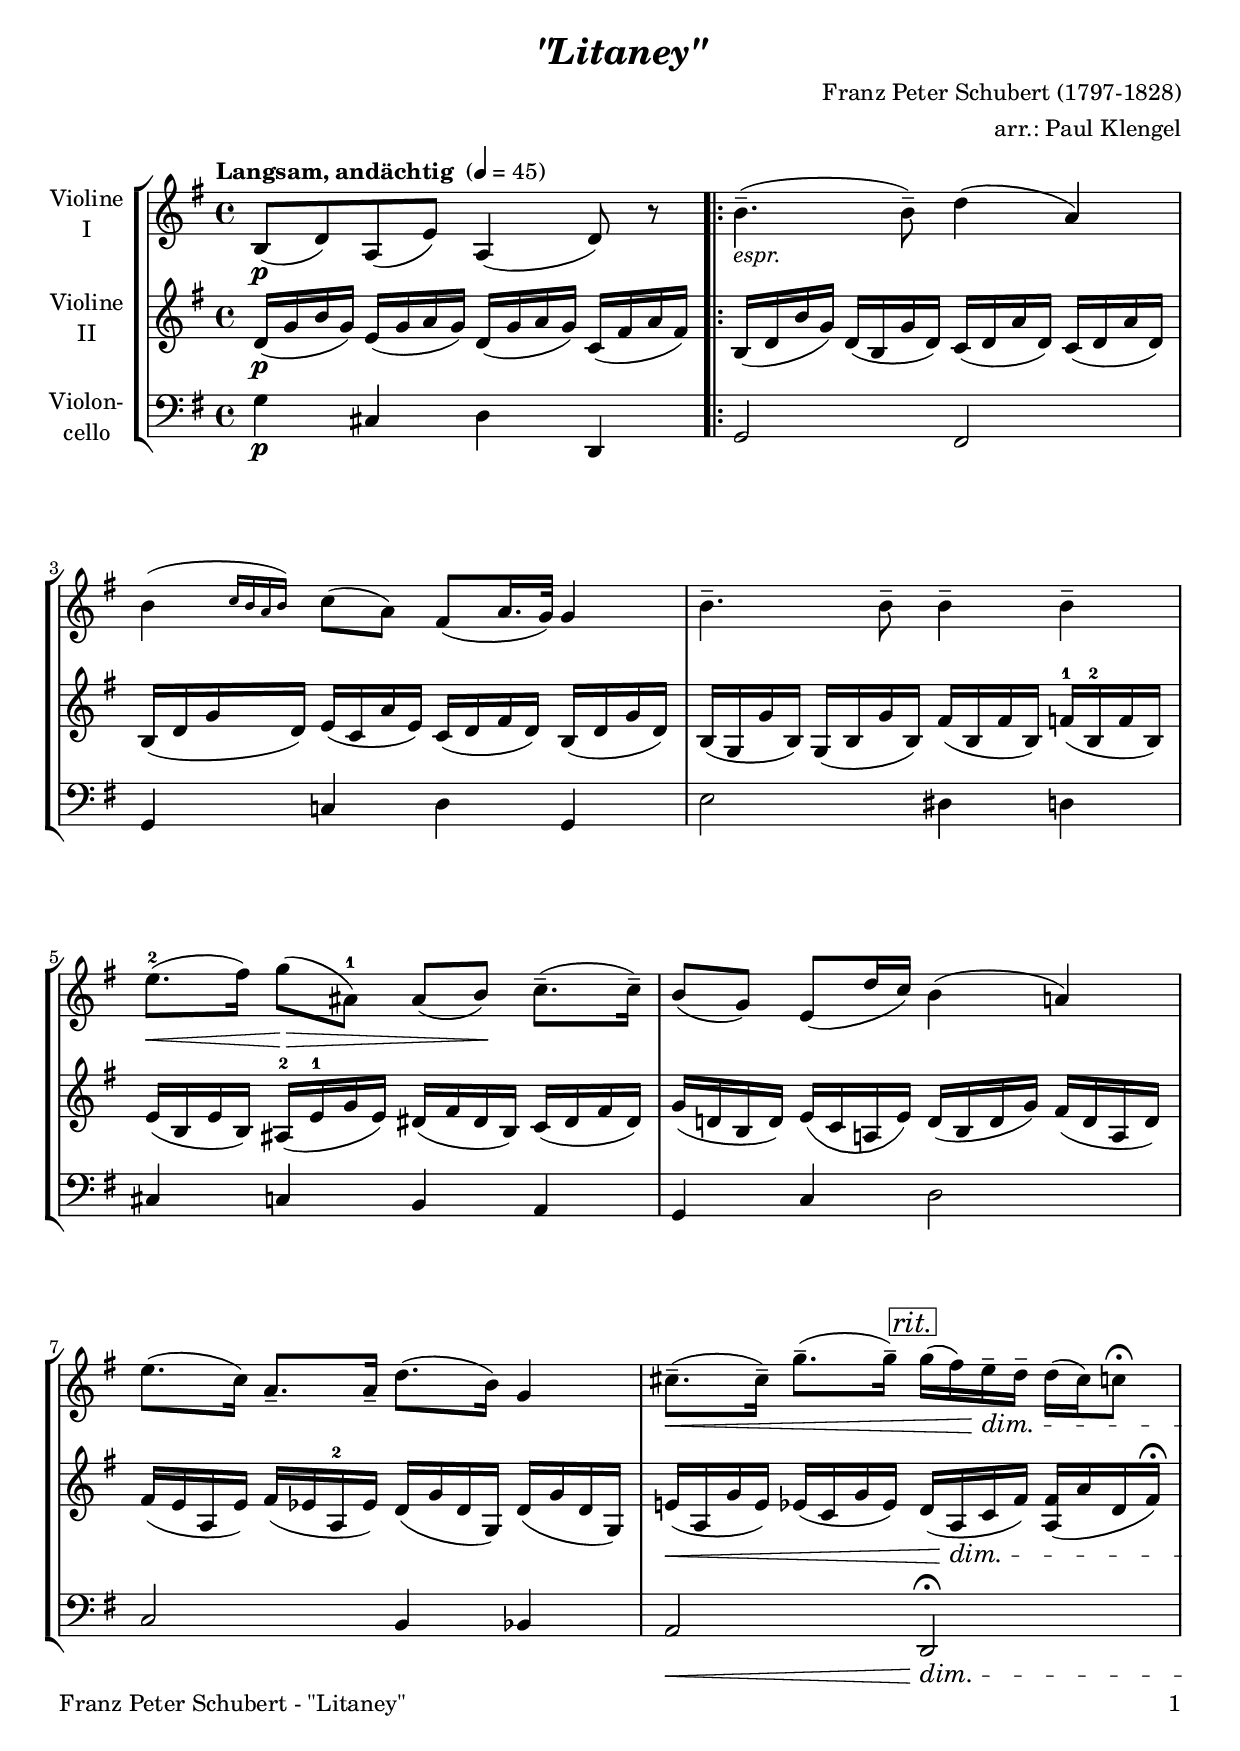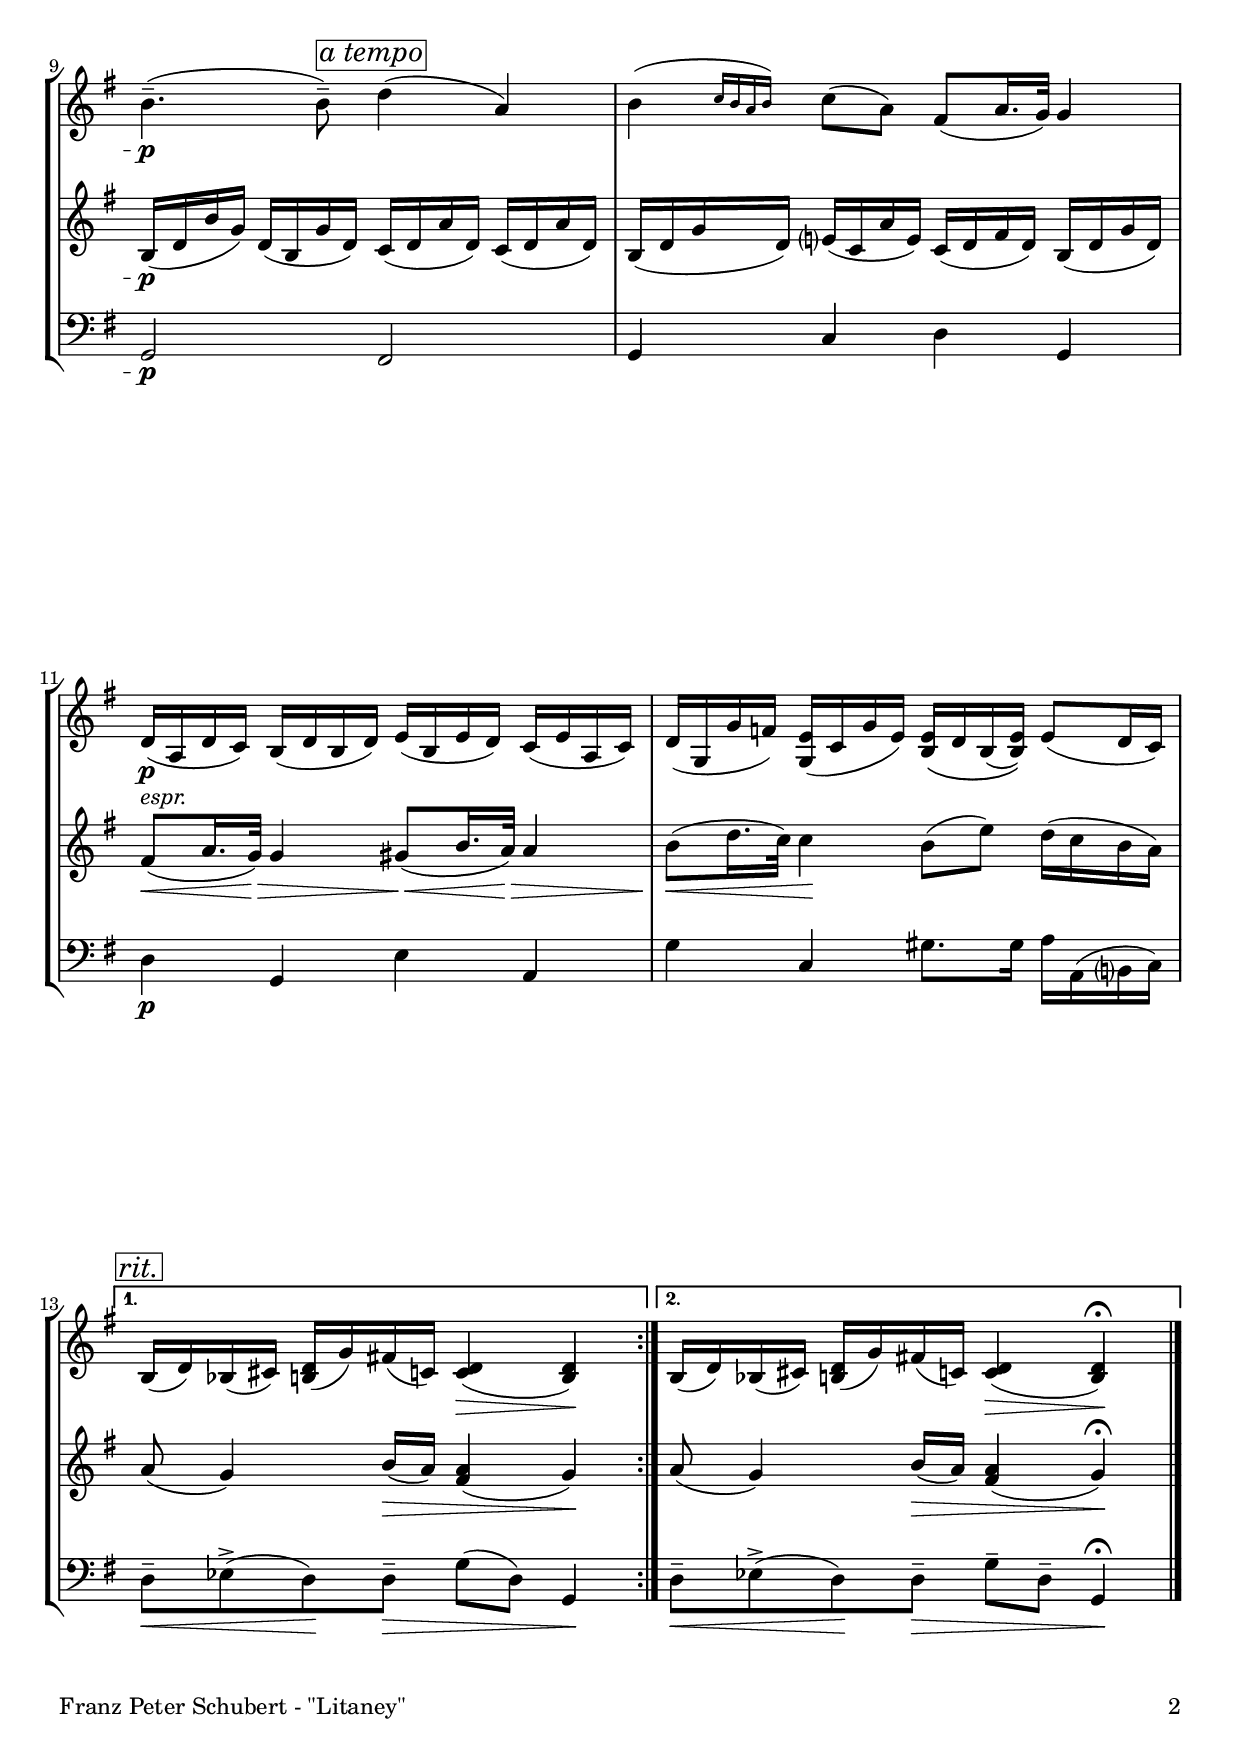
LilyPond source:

\version "2.24.4"
\include "deutsch.ly"
  
#(set-global-staff-size 20)

\header {
  title     = \markup \bold \italic "\"Litaney\""
  composer  = "Franz Peter Schubert (1797-1828)"
  arranger  = "arr.: Paul Klengel"
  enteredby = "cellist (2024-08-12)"
%  piece     = ""
}

voiceconsts = {
  \key g \major
  \time 4/4
  \clef "treble"
%  \numericTimeSignature
  \compressEmptyMeasures
% Set default beaming for all staves
%  \set Timing.beamExceptions = #'()
%  \set Timing.baseMoment     = #(ly:make-moment 1 4)
%  \set Timing.beatStructure  = #'(1 1 1)
  \tempo "Langsam, andächtig " 4=45
}

mivl = "violin"
miva = "viola"
mipz = "pizzicato strings"
mivc = "cello"

atem = \mark \markup \box \italic "a tempo"
espr = \markup \italic "espr."
rit  = \mark \markup \box \italic "rit."

va = \relative c' {
  \voiceconsts

  h8(\p d) a( e') a,4( d8) r
  \repeat volta 2 {
    h'4.(--_\espr h8)-- d4( a)
    \afterGrace h( { c16[ h a h]) } c8( a) fis( a16. g32) g4
    h4.-- h8-- h4-- h--

    e8.(-2\< fis16) g8(\!\> ais,)-1 ais( h)\! c8.(-- c16)--
    h8( g) e( d'16 c) h4( a!)
    e'8.( c16) a8.-- a16-- d8.( h16) g4
    cis8.(--\< cis16)-- g'8.(-- g16)-- \rit g( fis) e--\dim d-- d( cis) c8\fermata

    h4.(--\p h8)-- \atem d4( a)
    \afterGrace h( { c16[ h a h]) } c8( a) fis( a16. g32) g4
    d16(\p a d c) h( d h d) e( h e d) c( e a, c)

    d( g, g' f) <g, e'>( c g' e) <h e>\( d h( <h e>)\) e8( d16 c) \rit
  }
  \alternative {
    { h( d) b( cis) <h d>( g') fis!( c) <c d>4(\> <h d>)\! }
    { h16( d) b( cis) <h d>( g') fis!( c) <c d>4(\> <h d>)\fermata\! }
  } \bar "|."
}

vb = \relative c' {
  \voiceconsts

  d16(\p g h g) e( g a g) d( g a g) c,( fis a fis)
  \repeat volta 2 {
    h,( d h' g) d( h g' d) c( d a' d,) c( d a' d,)
    
    h( d g d) e( c a' e) c( d fis d) h( d g d)
    h( g g' h,) g( h g' h,) fis'( h, fis' h,) f'(-1 h,-2 f' h,)

    e( h e h) ais(-2 e'-1 g e) dis( fis dis h) c( dis fis dis)
    g( d! h d) e( c a! e') d( h d g) fis( d a d)

    fis( e a, e') fis( es a,-2 es') d( g d g,) d'( g d g,)
    e'!(\< a, g' e) es( c g' es) \rit d( a\dim c fis) <a, fis'>( a' d, fis)\fermata

    h,(\p d h' g) d( h g' d) \atem c( d a' d,) c( d a' d,)
    h( d g d) e?( c a' e) c( d fis d) h( d g d)

    fis8(^\espr\< a16. g32)\!\> g4 gis8(\!\< h16. a32)\!\> a4
    h8(\!\< d16. c32) c4\! h8( e) d16( c h a) \rit
  }
  \alternative {
    { a8( g4) h16(\> a) <fis a>4( g)\! }
    { a8( g4) h16(\> a) <fis a>4( g4)\fermata\! }
  } \bar "|."
}

vc = \relative c' {
  \voiceconsts
  \clef "bass"

  g4\p cis, d d,
  \repeat volta 2 {
    g2 fis
    g4 c! d g,
    e'2 dis4 d
    cis c h a

    g c d2
    c h4 b
    a2\< \rit d,\fermata\!\dim
    g2\p \atem fis
    g4 c d g,

    d'\p g, e' a,
    g' c, gis'8. gis16 a a,( h? c) \rit
  }
  \alternative {
    { d8--\< es(-> d)\! d--\> g( d) g,4\! }
    { d'8--\< es(-> d)\! d--\> g-- d-- g,4\fermata\! }
  } \bar "|."
}


music = \new StaffGroup <<
      \new Staff {
	\set Staff.midiInstrument = \mivl
	\set Staff.instrumentName = \markup \center-column { "Violine" "I" }
	\transpose g g { \va }
      }

      \new Staff {
	\set Staff.midiInstrument = \mivl
	\set Staff.instrumentName = \markup \center-column { "Violine" "II" }
	\transpose g g { \vb }
      }

      \new Staff {
	\set Staff.midiInstrument = \mivc
	\set Staff.instrumentName = \markup \center-column { "Violon-" "cello" }
	\transpose g g { \vc }
      }
>>

\book {
  \paper {
    print-page-number = ##t
    print-first-page-number = ##t
    ragged-last-bottom = ##f
    oddHeaderMarkup = \markup \null
    evenHeaderMarkup = \markup \null
    oddFooterMarkup = \markup {
      \fill-line {
        \if \should-print-page-number
        "Franz Peter Schubert - \"Litaney\"" \fromproperty #'page:page-number-string
      }
    }
    evenFooterMarkup = \oddFooterMarkup
  } \score {
    \music
    \layout {}
  }

  \score {
    \unfoldRepeats \music

    \midi {
      \context {
        \Score
      }
    }
  }
}
